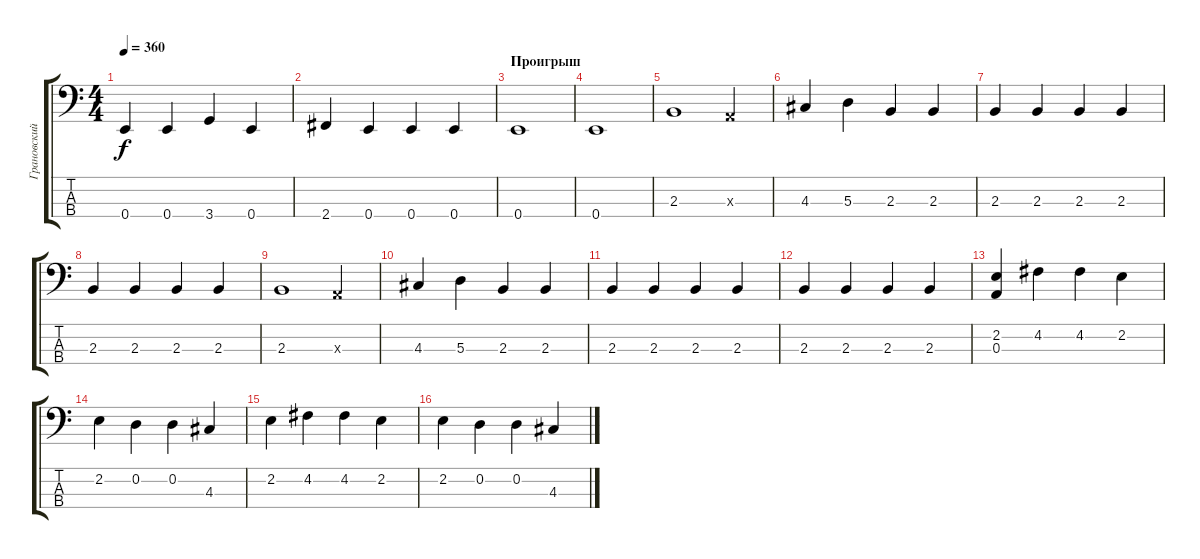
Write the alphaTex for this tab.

\track ("Грановский" "Грановский") {instrument electricbassfinger}
\staff {score tabs}
\tuning (G2 D2 A1 E1) {hide}
\ts (4 4)
\tempo 360
\clef f4
\ks c
0.4.4{dy f} 0.4.4 3.4.4 0.4.4 |
2.4.4 0.4.4 0.4.4 0.4.4 |
\section ("" "Проигрыш")
0.4.1 |
0.4.1 |
2.3.1 0.3{x}.4 |
4.3.4 5.3.4 2.3.4 2.3.4 |
2.3.4 2.3.4 2.3.4 2.3.4 |
2.3.4 2.3.4 2.3.4 2.3.4 |
2.3.1 0.3{x}.4 |
4.3.4 5.3.4 2.3.4 2.3.4 |
2.3.4 2.3.4 2.3.4 2.3.4 |
2.3.4 2.3.4 2.3.4 2.3.4 |
(2.2 0.3).4 4.2.4 4.2.4 2.2.4 |
2.2.4 0.2.4 0.2.4 4.3.4 |
2.2.4 4.2.4 4.2.4 2.2.4 |
2.2.4 0.2.4 0.2.4 4.3.4
